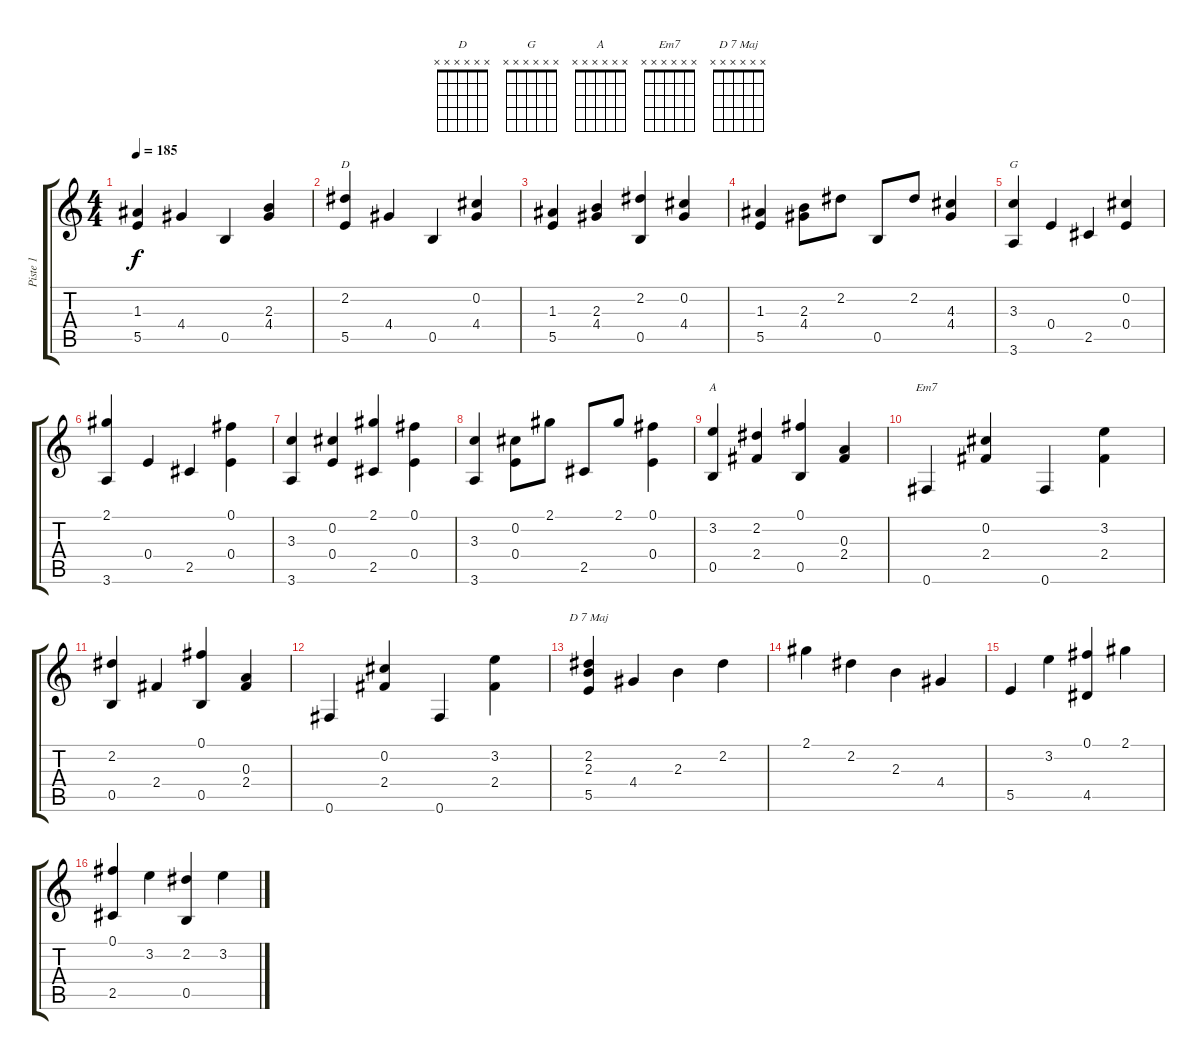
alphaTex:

\track ("Piste 1" "Piste 1") {instrument acousticguitarnylon}
\staff {score tabs}
\tuning (Gb4 Db4 A3 E3 B2 Gb2) {hide}
\chord ("D" x x x x x x) {firstfret 0}
\chord ("G" x x x x x x) {firstfret 0}
\chord ("A" x x x x x x) {firstfret 0}
\chord ("Em7" x x x x x x) {firstfret 0}
\chord ("D 7 Maj" x x x x x x) {firstfret 0}
\ts (4 4)
\tempo 185
\clef g2
\ks c
(1.3 5.5).4{dy f} 4.4.4 0.5.4 (2.3 4.4).4 |
(2.2 5.5).4{ch "D"} 4.4.4 0.5.4 (0.2 4.4).4 |
(1.3 5.5).4 (2.3 4.4).4 (2.2 0.5).4 (0.2 4.4).4 |
(1.3 5.5).4 (2.3 4.4).8 2.2.8 0.5.8 2.2.8 (4.3 4.4).4 |
(3.3 3.6).4{ch "G"} 0.4.4 2.5.4 (0.2 0.4).4 |
(2.1 3.6).4 0.4.4 2.5.4 (0.1 0.4).4 |
(3.3 3.6).4 (0.2 0.4).4 (2.1 2.5).4 (0.1 0.4).4 |
(3.3 3.6).4 (0.2 0.4).8 2.1.8 2.5.8 2.1.8 (0.1 0.4).4 |
(3.2 0.5).4{ch "A"} (2.2 2.4).4 (0.1 0.5).4 (0.3 2.4).4 |
0.6.4{ch "Em7"} (0.2 2.4).4 0.6.4 (3.2 2.4).4 |
(2.2 0.5).4 2.4.4 (0.1 0.5).4 (0.3 2.4).4 |
0.6.4 (0.2 2.4).4 0.6.4 (3.2 2.4).4 |
(2.2 2.3 5.5).4{ch "D 7 Maj"} 4.4.4 2.3.4 2.2.4 |
2.1.4 2.2.4 2.3.4 4.4.4 |
5.5.4 3.2.4 (0.1 4.5).4 2.1.4 |
(0.1 2.5).4 3.2.4 (2.2 0.5).4 3.2.4
